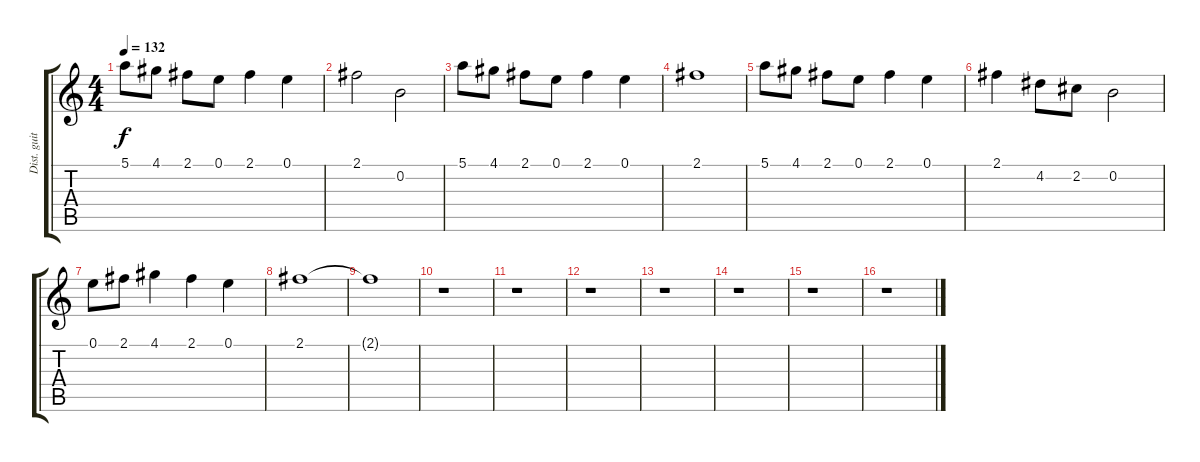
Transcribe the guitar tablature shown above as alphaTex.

\track ("Dist. guitar" "Dist. guit") {instrument distortionguitar}
\staff {score tabs}
\tuning (E4 B3 G3 D3 A2 E2) {hide}
\ts (4 4)
\tempo 132
\clef g2
\ks c
5.1.8{dy f instrument distortionguitar} 4.1.8 2.1.8 0.1.8 2.1.4 0.1.4 |
2.1.2 0.2.2 |
5.1.8 4.1.8 2.1.8 0.1.8 2.1.4 0.1.4 |
2.1.1 |
5.1.8 4.1.8 2.1.8 0.1.8 2.1.4 0.1.4 |
2.1.4 4.2.8 2.2.8 0.2.2 |
0.1.8 2.1.8 4.1.4 2.1.4 0.1.4 |
2.1.1 |
2.1{t}.1 |
r.1 |
r.1 |
r.1 |
r.1 |
r.1 |
r.1 |
r.1
